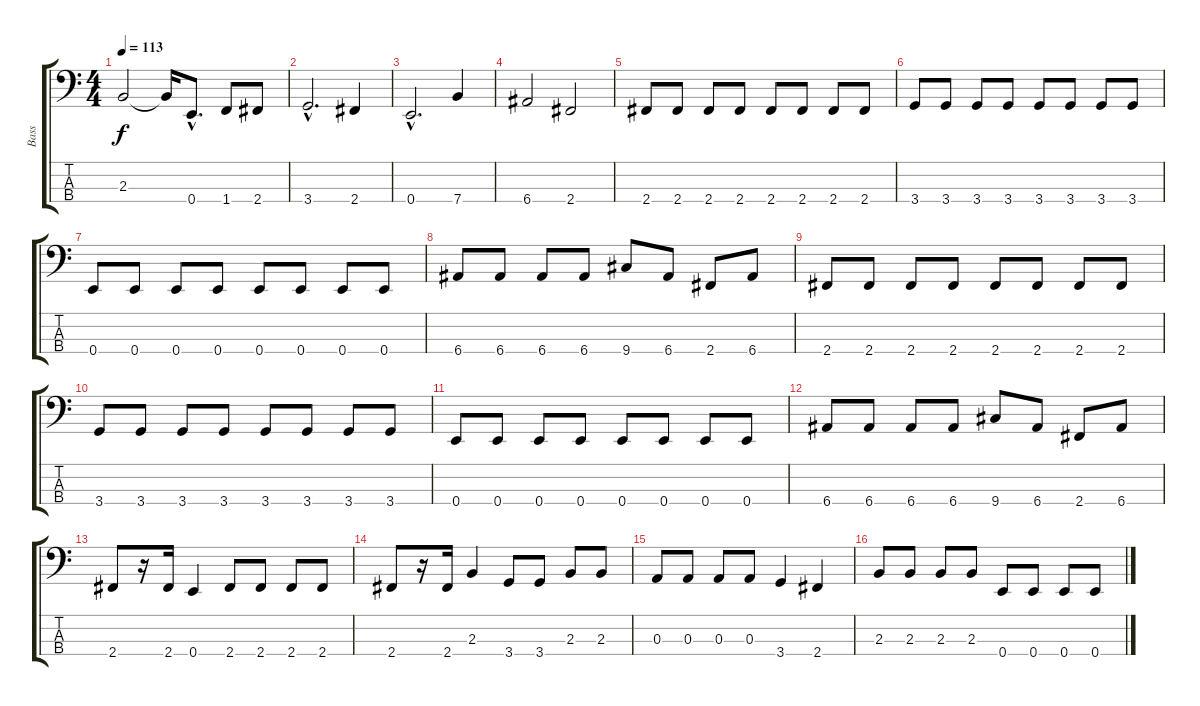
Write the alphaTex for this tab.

\track ("Bass" "Bass") {instrument fretlessbass}
\staff {score tabs}
\tuning (G2 D2 A1 E1) {hide}
\ts (4 4)
\tempo 113
\clef f4
\ks c
2.3.2{dy f} 2.3{t}.16 0.4{hac}.8{d} 1.4.8 2.4.8 |
3.4{hac}.2{d} 2.4.4 |
0.4{hac}.2{d} 7.4.4 |
6.4.2 2.4.2 |
2.4.8 2.4.8 2.4.8 2.4.8 2.4.8 2.4.8 2.4.8 2.4.8 |
3.4.8 3.4.8 3.4.8 3.4.8 3.4.8 3.4.8 3.4.8 3.4.8 |
0.4.8 0.4.8 0.4.8 0.4.8 0.4.8 0.4.8 0.4.8 0.4.8 |
6.4.8 6.4.8 6.4.8 6.4.8 9.4.8 6.4.8 2.4.8 6.4.8 |
2.4.8 2.4.8 2.4.8 2.4.8 2.4.8 2.4.8 2.4.8 2.4.8 |
3.4.8 3.4.8 3.4.8 3.4.8 3.4.8 3.4.8 3.4.8 3.4.8 |
0.4.8 0.4.8 0.4.8 0.4.8 0.4.8 0.4.8 0.4.8 0.4.8 |
6.4.8 6.4.8 6.4.8 6.4.8 9.4.8 6.4.8 2.4.8 6.4.8 |
2.4.8 r.16 2.4.16 0.4.4 2.4.8 2.4.8 2.4.8 2.4.8 |
2.4.8 r.16 2.4.16 2.3.4 3.4.8 3.4.8 2.3.8 2.3.8 |
0.3.8 0.3.8 0.3.8 0.3.8 3.4.4 2.4.4 |
2.3.8 2.3.8 2.3.8 2.3.8 0.4.8 0.4.8 0.4.8 0.4.8
